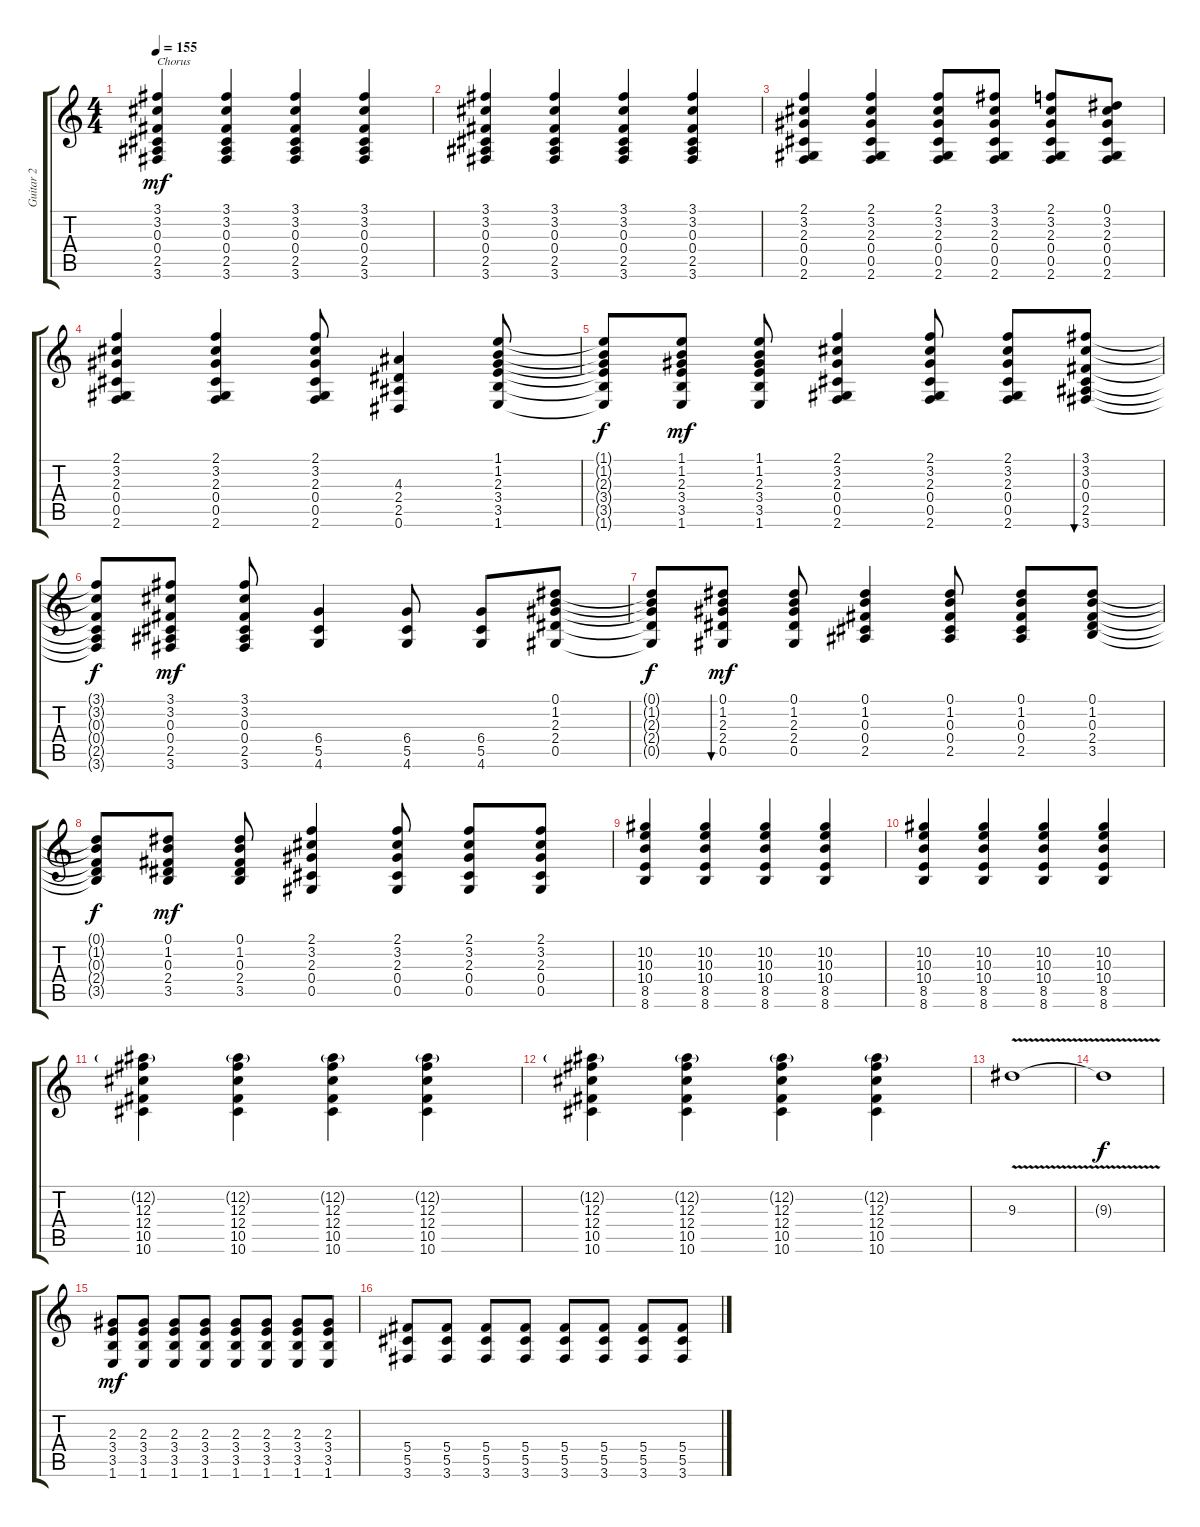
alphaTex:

\track ("Guitar 2" "Guitar 2") {instrument distortionguitar}
\staff {score tabs}
\tuning (Eb4 Bb3 Gb3 Db3 Ab2 Eb2) {hide}
\ts (4 4)
\tempo 155
\clef g2
\ks c
(3.1 3.2 0.3 0.4 2.5 3.6).4{txt "Chorus" dy mf} (3.1 3.2 0.3 0.4 2.5 3.6).4 (3.1 3.2 0.3 0.4 2.5 3.6).4 (3.1 3.2 0.3 0.4 2.5 3.6).4 |
(3.1 3.2 0.3 0.4 2.5 3.6).4 (3.1 3.2 0.3 0.4 2.5 3.6).4 (3.1 3.2 0.3 0.4 2.5 3.6).4 (3.1 3.2 0.3 0.4 2.5 3.6).4 |
(2.1 3.2 2.3 0.4 0.5 2.6).4 (2.1 3.2 2.3 0.4 0.5 2.6).4 (2.1 3.2 2.3 0.4 0.5 2.6).8 (3.1 3.2 2.3 0.4 0.5 2.6).8 (2.1 3.2 2.3 0.4 0.5 2.6).8 (0.1 3.2 2.3 0.4 0.5 2.6).8 |
(2.1 3.2 2.3 0.4 0.5 2.6).4 (2.1 3.2 2.3 0.4 0.5 2.6).4 (2.1 3.2 2.3 0.4 0.5 2.6).8 (4.3 2.4 2.5 0.6).4 (1.1 1.2 2.3 3.4 3.5 1.6).8 |
(1.1{t} 1.2{t} 2.3{t} 3.4{t} 3.5{t} 1.6{t}).8{dy f} (1.1 1.2 2.3 3.4 3.5 1.6).8{dy mf} (1.1 1.2 2.3 3.4 3.5 1.6).8 (2.1 3.2 2.3 0.4 0.5 2.6).4 (2.1 3.2 2.3 0.4 0.5 2.6).8 (2.1 3.2 2.3 0.4 0.5 2.6).8 (3.1 3.2 0.3 0.4 2.5 3.6).8{bu 30} |
(3.1{t} 3.2{t} 0.3{t} 0.4{t} 2.5{t} 3.6{t}).8{dy f} (3.1 3.2 0.3 0.4 2.5 3.6).8{dy mf} (3.1 3.2 0.3 0.4 2.5 3.6).8 (6.4 5.5 4.6).4 (6.4 5.5 4.6).8 (6.4 5.5 4.6).8 (0.1 1.2 2.3 2.4 0.5).8 |
(0.1{t} 1.2{t} 2.3{t} 2.4{t} 0.5{t}).8{dy f} (0.1 1.2 2.3 2.4 0.5).8{bu 30 dy mf} (0.1 1.2 2.3 2.4 0.5).8 (0.1 1.2 0.3 0.4 2.5).4 (0.1 1.2 0.3 0.4 2.5).8 (0.1 1.2 0.3 0.4 2.5).8 (0.1 1.2 0.3 2.4 3.5).8 |
(0.1{t} 1.2{t} 0.3{t} 2.4{t} 3.5{t}).8{dy f} (0.1 1.2 0.3 2.4 3.5).8{dy mf} (0.1 1.2 0.3 2.4 3.5).8 (2.1 3.2 2.3 0.4 0.5).4 (2.1 3.2 2.3 0.4 0.5).8 (2.1 3.2 2.3 0.4 0.5).8 (2.1 3.2 2.3 0.4 0.5).8 |
(10.2 10.3 10.4 8.5 8.6).4 (10.2 10.3 10.4 8.5 8.6).4 (10.2 10.3 10.4 8.5 8.6).4 (10.2 10.3 10.4 8.5 8.6).4 |
(10.2 10.3 10.4 8.5 8.6).4 (10.2 10.3 10.4 8.5 8.6).4 (10.2 10.3 10.4 8.5 8.6).4 (10.2 10.3 10.4 8.5 8.6).4 |
(12.2{g} 12.3 12.4 10.5 10.6).4 (12.2{g} 12.3 12.4 10.5 10.6).4 (12.2{g} 12.3 12.4 10.5 10.6).4 (12.2{g} 12.3 12.4 10.5 10.6).4 |
(12.2{g} 12.3 12.4 10.5 10.6).4 (12.2{g} 12.3 12.4 10.5 10.6).4 (12.2{g} 12.3 12.4 10.5 10.6).4 (12.2{g} 12.3 12.4 10.5 10.6).4 |
9.3{v}.1 |
9.3{t}.1{dy f} |
(2.3 3.4 3.5 1.6).8{dy mf} (2.3 3.4 3.5 1.6).8 (2.3 3.4 3.5 1.6).8 (2.3 3.4 3.5 1.6).8 (2.3 3.4 3.5 1.6).8 (2.3 3.4 3.5 1.6).8 (2.3 3.4 3.5 1.6).8 (2.3 3.4 3.5 1.6).8 |
(5.4 5.5 3.6).8 (5.4 5.5 3.6).8 (5.4 5.5 3.6).8 (5.4 5.5 3.6).8 (5.4 5.5 3.6).8 (5.4 5.5 3.6).8 (5.4 5.5 3.6).8 (5.4 5.5 3.6).8
